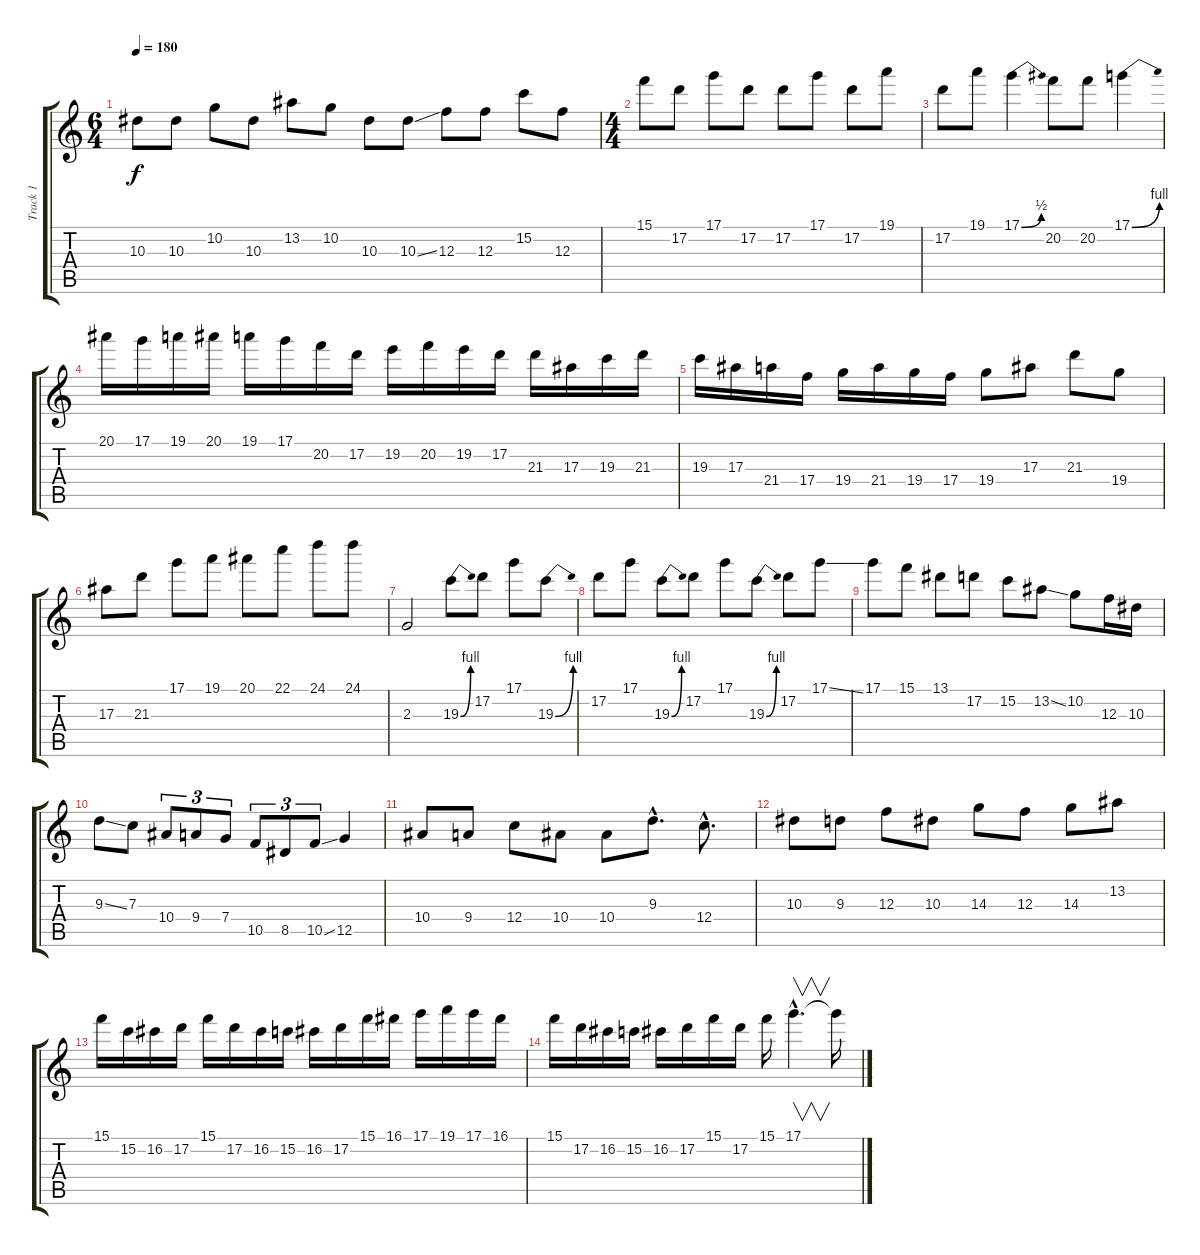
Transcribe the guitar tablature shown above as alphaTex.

\track ("Track 1" "Track 1") {instrument distortionguitar}
\staff {score tabs}
\tuning (D4 A3 F3 C3 G2 D2) {hide}
\ts (6 4)
\tempo 180
\clef g2
\ks c
10.3.8{dy f instrument distortionguitar} 10.3.8 10.2.8 10.3.8 13.2.8 10.2.8 10.3.8 10.3{ss}.8 12.3.8 12.3.8 15.2.8 12.3.8 |
\ts (4 4)
15.1.8 17.2.8 17.1.8 17.2.8 17.2.8 17.1.8 17.2.8 19.1.8 |
17.2.8 19.1.8 17.1{be (bend 0 0 60 2)}.4 20.2.8 20.2.8 17.1{be (bend 0 0 60 4)}.4 |
20.1.16 17.1.16 19.1.16 20.1.16 19.1.16 17.1.16 20.2.16 17.2.16 19.2.16 20.2.16 19.2.16 17.2.16 21.3.16 17.3.16 19.3.16 21.3.16 |
19.3.16 17.3.16 21.4.16 17.4.16 19.4.16 21.4.16 19.4.16 17.4.16 19.4.8 17.3.8 21.3.8 19.4.8 |
17.3.8 21.3.8 17.1.8 19.1.8 20.1.8 22.1.8 24.1.8 24.1.8 |
2.3.2 19.3{be (bend 0 0 60 4)}.8 17.2.8 17.1.8 19.3{be (bend 0 0 60 4)}.8 |
17.2.8 17.1.8 19.3{be (bend 0 0 60 4)}.8 17.2.8 17.1.8 19.3{be (bend 0 0 60 4)}.8 17.2.8 17.1{ss}.8 |
17.1.8 15.1.8 13.1.8 17.2.8 15.2.8 13.2{ss}.8 10.2.8 12.3.16 10.3.16 |
9.3{ss}.8 7.3.8 10.4.8{tu (3 2)} 9.4.8{tu (3 2)} 7.4.8{tu (3 2)} 10.5.8{tu (3 2)} 8.5.8{tu (3 2)} 10.5{ss}.8{tu (3 2)} 12.5.4 |
10.4.8 9.4.8 12.4.8 10.4.8 10.4.8 9.3{hac}.8{d} 12.4{hac}.8{d} |
10.3.8 9.3.8 12.3.8 10.3.8 14.3.8 12.3.8 14.3.8 13.2.8 |
15.1.16 15.2.16 16.2.16 17.2.16 15.1.16 17.2.16 16.2.16 15.2.16 16.2.16 17.2.16 15.1.16 16.1.16 17.1.16 19.1.16 17.1.16 16.1.16 |
15.1.16 17.2.16 16.2.16 15.2.16 16.2.16 17.2.16 15.1.16 17.2.16 15.1.16 17.1{hac}.4{v d} 17.1{t}.16
